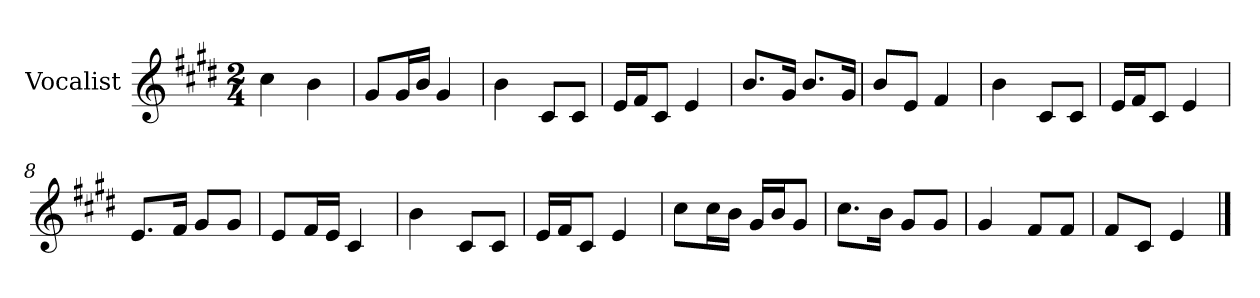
**kern
*part1
*staff1
*I"Vocalist
*k[f#c#g#d#]
*E:
*M2/4
=
4cc#
4b
=1
8g#L
16g#L
16bJJ
4g#
=2
4b
8c#L
8c#J
=3
16eLL
16f#J
8c#J
4e
=4
8.bL
16g#Jk
8.bL
16g#Jk
=5
8bL
8eJ
4f#
=6
4b
8c#L
8c#J
=7
16eLL
16f#J
8c#J
4e
=8
8.eL
16f#Jk
8g#L
8g#J
=9
8eL
16f#L
16eJJ
4c#
=10
4b
8c#L
8c#J
=11
16eLL
16f#J
8c#J
4e
=12
8cc#L
16cc#L
16bJJ
16g#LL
16bJ
8g#J
=13
8.cc#L
16bJk
8g#L
8g#J
=14
4g#
8f#L
8f#J
=15
8f#L
8c#J
4e
==
*-
